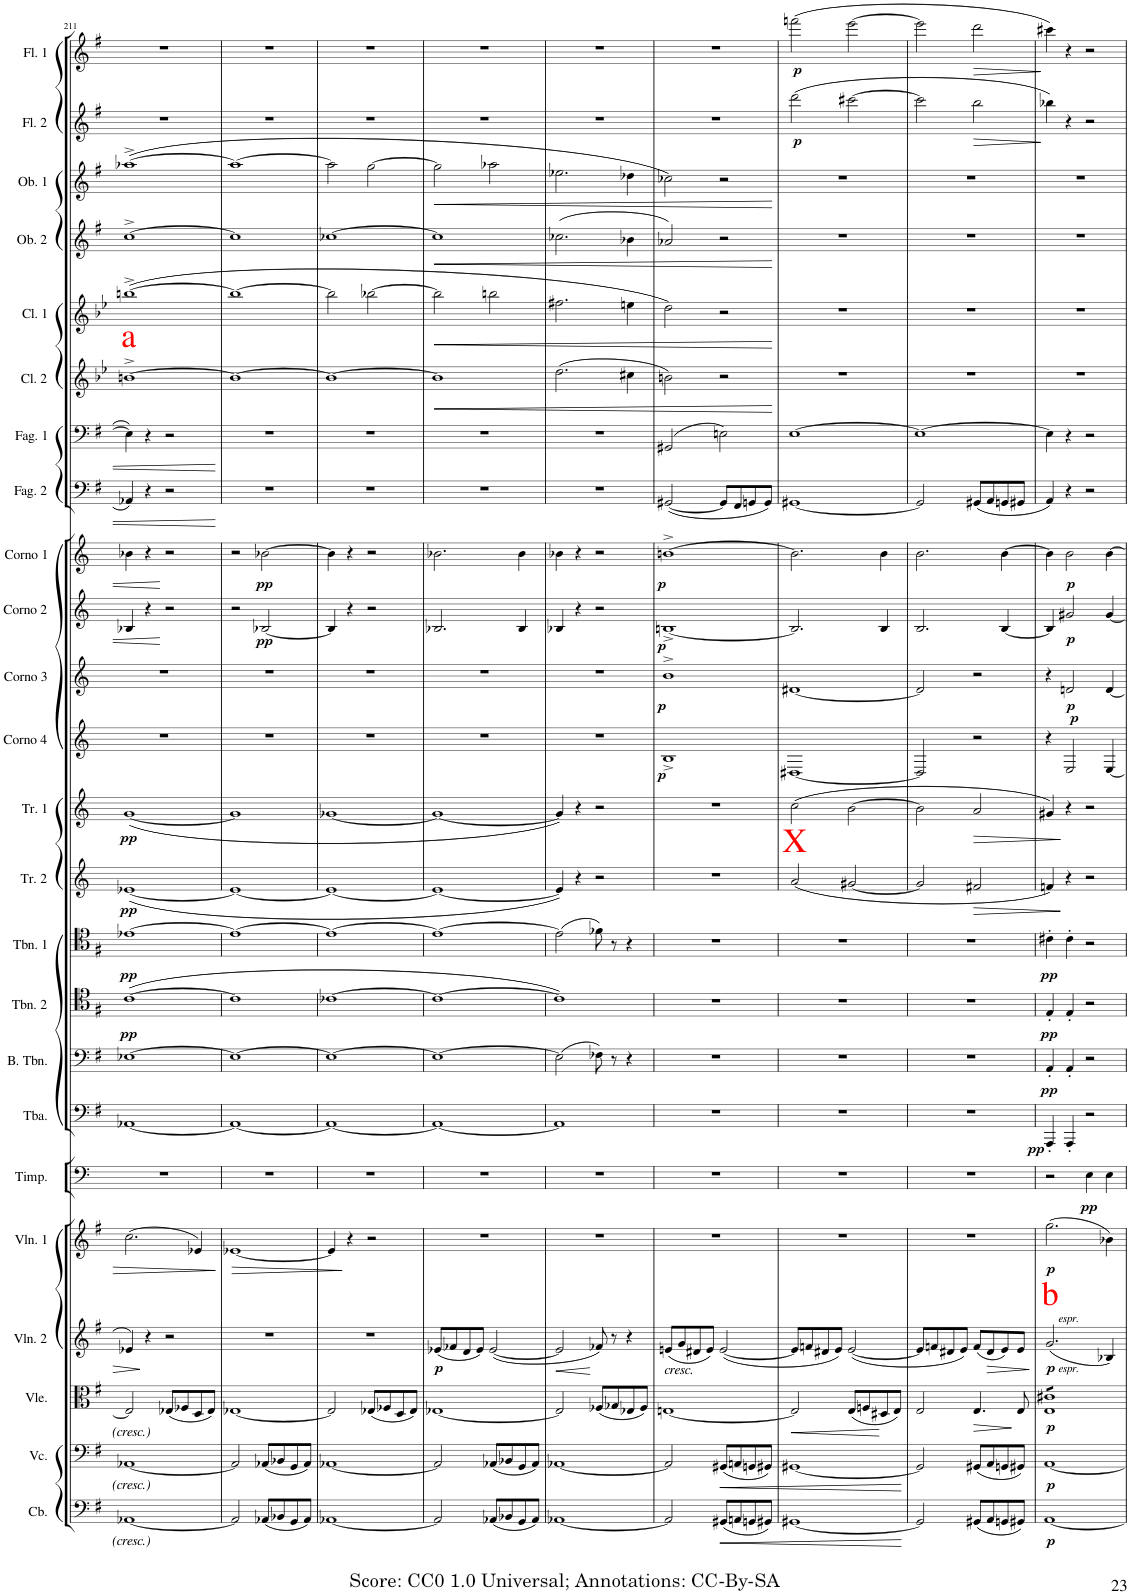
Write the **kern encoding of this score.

**kern	**dynam	**kern	**dynam	**kern	**dynam	**kern	**dynam	**kern	**text	**dynam	**kern	**dynam	**kern	**dynam	**kern	**dynam	**kern	**dynam	**kern	**dynam	**kern	**dynam	**kern	**text	**dynam	**kern	**dynam	**kern	**dynam	**kern	**dynam	**kern	**dynam	**kern	**kern	**kern	**dynam	**kern	**text	**dynam	**kern	**dynam	**kern	**dynam	**kern	**dynam	**kern	**dynam
*part24	*part24	*part23	*part23	*part22	*part22	*part21	*part21	*part20	*part20	*part20	*part19	*part19	*part18	*part18	*part17	*part17	*part16	*part16	*part15	*part15	*part14	*part14	*part13	*part13	*part13	*part12	*part12	*part11	*part11	*part10	*part10	*part9	*part9	*part8	*part7	*part6	*part6	*part5	*part5	*part5	*part4	*part4	*part3	*part3	*part2	*part2	*part1	*part1
*staff24	*staff24	*staff23	*staff23	*staff22	*staff22	*staff21	*staff21	*staff20	*staff20	*staff20	*staff19	*staff19	*staff18	*staff18	*staff17	*staff17	*staff16	*staff16	*staff15	*staff15	*staff14	*staff14	*staff13	*staff13	*staff13	*staff12	*staff12	*staff11	*staff11	*staff10	*staff10	*staff9	*staff9	*staff8	*staff7	*staff6	*staff6	*staff5	*staff5	*staff5	*staff4	*staff4	*staff3	*staff3	*staff2	*staff2	*staff1	*staff1
*I"Contrabassi	*	*I"Violoncelli	*	*I"Viole	*	*I"Violini 2	*	*I"Violini 1	*	*	*I"Timpani	*	*I"Tuba	*	*I"Bass Trombone	*	*I"Trombone Tenore 2	*	*I"Trombone Tenore 1	*	*I"Trombe in F 2	*	*I"Trombe in F 1	*	*	*I"Corno in F 4	*	*I"Corno in F 3	*	*I"Corno in F 2	*	*I"Corno in F 1	*	*I"Fagotto 2	*I"Fagotto 1	*I"Clarinetto in A 2	*	*I"Clarinetto in A 1	*	*	*I"Oboe 2	*	*I"Oboe 1	*	*I"Flauto 2	*	*I"Flauto 1	*
*I'Cb.	*	*I'Vc.	*	*I'Vle.	*	*I'Vln. 2	*	*I'Vln. 1	*	*	*I'Timp.	*	*I'Tba.	*	*I'B. Tbn.	*	*I'Tbn. 2	*	*I'Tbn. 1	*	*I'Tr. 2	*	*I'Tr. 1	*	*	*I'Corno 4	*	*I'Corno 3	*	*I'Corno 2	*	*I'Corno 1	*	*I'Fag. 2	*I'Fag. 1	*I'Cl. 2	*	*I'Cl. 1	*	*	*I'Ob. 2	*	*I'Ob. 1	*	*I'Fl. 2	*	*I'Fl. 1	*
!!LO:PB:g=z
*clefF4	*	*clefF4	*	*clefC3	*	*clefG2	*	*clefG2	*	*	*clefF4	*	*clefF4	*	*clefF4	*	*clefC4	*	*clefC4	*	*clefG2	*	*clefG2	*	*	*clefG2	*	*clefG2	*	*clefG2	*	*clefG2	*	*clefF4	*clefF4	*clefG2	*	*clefG2	*	*	*clefG2	*	*clefG2	*	*clefG2	*	*clefG2	*
*Trd7c12	*	*	*	*	*	*	*	*	*	*	*	*	*	*	*	*	*	*	*	*	*Trd-3c-5	*	*Trd-3c-5	*	*	*Trd4c7	*	*Trd4c7	*	*Trd4c7	*	*Trd4c7	*	*	*	*Trd2c3	*	*Trd2c3	*	*	*	*	*	*	*	*	*	*
*k[f#]	*	*k[f#]	*	*k[f#]	*	*k[f#]	*	*k[f#]	*	*	*k[]	*	*k[f#]	*	*k[f#]	*	*k[f#]	*	*k[f#]	*	*k[]	*	*k[]	*	*	*k[]	*	*k[]	*	*k[]	*	*k[]	*	*k[f#]	*k[f#]	*k[b-e-]	*	*k[b-e-]	*	*	*k[f#]	*	*k[f#]	*	*k[f#]	*	*k[f#]	*
*M2/2	*	*M2/2	*	*M2/2	*	*M2/2	*	*M2/2	*	*	*M2/2	*	*M2/2	*	*M2/2	*	*M2/2	*	*M2/2	*	*M2/2	*	*M2/2	*	*	*M2/2	*	*M2/2	*	*M2/2	*	*M2/2	*	*M2/2	*M2/2	*M2/2	*	*M2/2	*	*	*M2/2	*	*M2/2	*	*M2/2	*	*M2/2	*
*met(c|)	*	*met(c|)	*	*met(c|)	*	*met(c|)	*	*met(c|)	*	*	*met(c|)	*	*met(c|)	*	*met(c|)	*	*met(c|)	*	*met(c|)	*	*met(c|)	*	*met(c|)	*	*	*met(c|)	*	*met(c|)	*	*met(c|)	*	*met(c|)	*	*met(c|)	*met(c|)	*met(c|)	*	*met(c|)	*	*	*met(c|)	*	*met(c|)	*	*met(c|)	*	*met(c|)	*
=211	=211	=211	=211	=211	=211	=211	=211	=211	=211	=211	=211	=211	=211	=211	=211	=211	=211	=211	=211	=211	=211	=211	=211	=211	=211	=211	=211	=211	=211	=211	=211	=211	=211	=211	=211	=211	=211	=211	=211	=211	=211	=211	=211	=211	=211	=211	=211	=211
!	!	!	!	!	!	!	!	!	!	!	!	!	!	!	!	!	!	!LO:DY:b	!	!LO:DY:b	!	!LO:DY:b	!	!	!LO:DY:b	!	!	!	!	!	!	!	!	!	!	!	!	!	!LO:LY:b:color=#FF0000	!	!	!	!	!	!	!	!	!
[1AA-X	.	[1AA-X	.	2E-/]	.	4e-X/	.	(2.cc\	.	.	1r	.	[1AA-X	.	[1E-X	.	([1c	pp	[1e-X	pp	([1e-X	pp	([1g	.	pp	1r	.	1r	.	4B-X/	.	4b-X\	.	4AA-X/	4E-\]	[1bn^	.	([1bbn^	a	.	[1cc^	.	([1aa-X^	.	1r	.	1r	.
.	.	.	.	.	.	4r	.	.	.	.	.	.	.	.	.	.	.	.	.	.	.	.	.	.	.	.	.	.	.	4r	.	4r	.	4r	4r	.	.	.	.	.	.	.	.	.	.	.	.	.
.	.	.	.	(8E-X/L	.	2r	.	.	.	.	.	.	.	.	.	.	.	.	.	.	.	.	.	.	.	.	.	.	.	2r	.	2r	.	2r	2r	.	.	.	.	.	.	.	.	.	.	.	.	.
.	.	.	.	8F-X/	.	.	.	.	.	.	.	.	.	.	.	.	.	.	.	.	.	.	.	.	.	.	.	.	.	.	.	.	.	.	.	.	.	.	.	.	.	.	.	.	.	.	.	.
.	.	.	.	8D/	.	.	.	4e-X/)	.	.	.	.	.	.	.	.	.	.	.	.	.	.	.	.	.	.	.	.	.	.	.	.	.	.	.	.	.	.	.	.	.	.	.	.	.	.	.	.
.	.	.	.	8E-/J)	.	.	.	.	.	.	.	.	.	.	.	.	.	.	.	.	.	.	.	.	.	.	.	.	.	.	.	.	.	.	.	.	.	.	.	.	.	.	.	.	.	.	.	.
=212	=212	=212	=212	=212	=212	=212	=212	=212	=212	=212	=212	=212	=212	=212	=212	=212	=212	=212	=212	=212	=212	=212	=212	=212	=212	=212	=212	=212	=212	=212	=212	=212	=212	=212	=212	=212	=212	=212	=212	=212	=212	=212	=212	=212	=212	=212	=212	=212
!	!	!	!	!	!	!	!	!	!	!LO:HP:b	!	!	!	!	!	!	!	!	!	!	!	!	!	!	!	!	!	!	!	!	!	!	!	!	!	!	!	!	!	!	!	!	!	!	!	!	!	!
2AA-/]	.	2AA-/]	.	[1E-X	.	1r	.	[1e-X	.	>	1r	.	1AA-_	.	1E-_	.	1c]	.	1e-_	.	1e-_	.	1g]	.	.	1r	.	1r	.	2r	.	2r	.	1r	1r	1b_	.	1bb_	.	.	1cc]	.	1aa-_	.	1r	.	1r	.
!	!	!	!	!	!	!	!	!	!	!	!	!	!	!	!	!	!	!	!	!	!	!	!	!	!	!	!	!	!	!	!LO:DY:b	!	!LO:DY:b	!	!	!	!	!	!	!	!	!	!	!	!	!	!	!
(8AA-X/L	.	(8AA-X/L	.	.	.	.	.	.	.	.	.	.	.	.	.	.	.	.	.	.	.	.	.	.	.	.	.	.	.	[2B-X/	pp	[2b-X\	pp	.	.	.	.	.	.	.	.	.	.	.	.	.	.	.
8BB-X/	.	8BB-X/	.	.	.	.	.	.	.	.	.	.	.	.	.	.	.	.	.	.	.	.	.	.	.	.	.	.	.	.	.	.	.	.	.	.	.	.	.	.	.	.	.	.	.	.	.	.
8GG/	.	8GG/	.	.	.	.	.	.	.	.	.	.	.	.	.	.	.	.	.	.	.	.	.	.	.	.	.	.	.	.	.	.	.	.	.	.	.	.	.	.	.	.	.	.	.	.	.	.
8AA-/J)	.	8AA-/J)	.	.	.	.	.	.	.	.	.	.	.	.	.	.	.	.	.	.	.	.	.	.	.	.	.	.	.	.	.	.	.	.	.	.	.	.	.	.	.	.	.	.	.	.	.	.
=213	=213	=213	=213	=213	=213	=213	=213	=213	=213	=213	=213	=213	=213	=213	=213	=213	=213	=213	=213	=213	=213	=213	=213	=213	=213	=213	=213	=213	=213	=213	=213	=213	=213	=213	=213	=213	=213	=213	=213	=213	=213	=213	=213	=213	=213	=213	=213	=213
[1AA-X	.	[1AA-X	.	2E-/]	.	1r	.	4e-/]	.	.	1r	.	1AA-_	.	1E-_	.	[1c-X	.	1e-_	.	1e-_	.	[1g-X	.	.	1r	.	1r	.	4B-/]	.	4b-\]	.	1r	1r	1b_	.	2bb\]	.	.	[1cc-X	.	2aa-\]	.	1r	.	1r	.
.	.	.	.	.	.	.	.	4r	.	]	.	.	.	.	.	.	.	.	.	.	.	.	.	.	.	.	.	.	.	4r	.	4r	.	.	.	.	.	.	.	.	.	.	.	.	.	.	.	.
.	.	.	.	(8E-X/L	.	.	.	2r	.	.	.	.	.	.	.	.	.	.	.	.	.	.	.	.	.	.	.	.	.	2r	.	2r	.	.	.	.	.	[2bb-X\	.	.	.	.	[2gg\	.	.	.	.	.
.	.	.	.	8F-X/	.	.	.	.	.	.	.	.	.	.	.	.	.	.	.	.	.	.	.	.	.	.	.	.	.	.	.	.	.	.	.	.	.	.	.	.	.	.	.	.	.	.	.	.
.	.	.	.	8D/	.	.	.	.	.	.	.	.	.	.	.	.	.	.	.	.	.	.	.	.	.	.	.	.	.	.	.	.	.	.	.	.	.	.	.	.	.	.	.	.	.	.	.	.
.	.	.	.	8E-/J)	.	.	.	.	.	.	.	.	.	.	.	.	.	.	.	.	.	.	.	.	.	.	.	.	.	.	.	.	.	.	.	.	.	.	.	.	.	.	.	.	.	.	.	.
=214	=214	=214	=214	=214	=214	=214	=214	=214	=214	=214	=214	=214	=214	=214	=214	=214	=214	=214	=214	=214	=214	=214	=214	=214	=214	=214	=214	=214	=214	=214	=214	=214	=214	=214	=214	=214	=214	=214	=214	=214	=214	=214	=214	=214	=214	=214	=214	=214
!	!	!	!	!	!	!	!LO:DY:b	!	!	!	!	!	!	!	!	!	!	!	!	!	!	!	!	!	!	!	!	!	!	!	!	!	!	!	!	!	!LO:HP:b	!	!	!LO:HP:b	!	!LO:HP:b	!	!LO:HP:b	!	!	!	!
2AA-/]	.	2AA-/]	.	[1E-X	.	(8e-X/L	p	1r	.	.	1r	.	1AA-_	.	1E-_	.	1c-_	.	1e-_	.	1e-_	.	1g-_	.	.	1r	.	1r	.	2.B-X/	.	2.b-X\	.	1r	1r	1b]	<	2bb-\]	.	<	1cc-]	<	2gg\]	<	1r	.	1r	.
.	.	.	.	.	.	8f-X/	.	.	.	.	.	.	.	.	.	.	.	.	.	.	.	.	.	.	.	.	.	.	.	.	.	.	.	.	.	.	.	.	.	.	.	.	.	.	.	.	.	.
.	.	.	.	.	.	8d/	.	.	.	.	.	.	.	.	.	.	.	.	.	.	.	.	.	.	.	.	.	.	.	.	.	.	.	.	.	.	.	.	.	.	.	.	.	.	.	.	.	.
.	.	.	.	.	.	8e-/J)	.	.	.	.	.	.	.	.	.	.	.	.	.	.	.	.	.	.	.	.	.	.	.	.	.	.	.	.	.	.	.	.	.	.	.	.	.	.	.	.	.	.
(8AA-X/L	.	(8AA-X/L	.	.	.	([2e-/	.	.	.	.	.	.	.	.	.	.	.	.	.	.	.	.	.	.	.	.	.	.	.	.	.	.	.	.	.	.	.	2bbn\	.	.	.	.	2aa-X\	.	.	.	.	.
8BB-X/	.	8BB-X/	.	.	.	.	.	.	.	.	.	.	.	.	.	.	.	.	.	.	.	.	.	.	.	.	.	.	.	.	.	.	.	.	.	.	.	.	.	.	.	.	.	.	.	.	.	.
8GG/	.	8GG/	.	.	.	.	.	.	.	.	.	.	.	.	.	.	.	.	.	.	.	.	.	.	.	.	.	.	.	4B-/	.	4b-\	.	.	.	.	.	.	.	.	.	.	.	.	.	.	.	.
8AA-/J)	.	8AA-/J)	.	.	.	.	.	.	.	.	.	.	.	.	.	.	.	.	.	.	.	.	.	.	.	.	.	.	.	.	.	.	.	.	.	.	.	.	.	.	.	.	.	.	.	.	.	.
=215	=215	=215	=215	=215	=215	=215	=215	=215	=215	=215	=215	=215	=215	=215	=215	=215	=215	=215	=215	=215	=215	=215	=215	=215	=215	=215	=215	=215	=215	=215	=215	=215	=215	=215	=215	=215	=215	=215	=215	=215	=215	=215	=215	=215	=215	=215	=215	=215
!	!	!	!	!	!	!	!LO:HP:b	!	!	!	!	!	!	!	!	!	!	!	!	!	!	!	!	!	!	!	!	!	!	!	!	!	!	!	!	!	!	!	!	!	!	!	!	!	!	!	!	!
[1AA-X	.	[1AA-X	.	2E-/]	.	2e-/]	<	1r	.	.	1r	.	1AA-]	.	(2E-\]	.	1c-])	.	(2e-\]	.	4e-/])	.	4g-/])	.	.	1r	.	1r	.	4B-X/	.	4b-X\	.	1r	1r	(2.dd\	.	2.ff#X\	.	.	(2.cc-X\	.	2.ee-X\	.	1r	.	1r	.
.	.	.	.	.	.	.	.	.	.	.	.	.	.	.	.	.	.	.	.	.	4r	.	4r	.	.	.	.	.	.	4r	.	4r	.	.	.	.	.	.	.	.	.	.	.	.	.	.	.	.
.	.	.	.	(8F-X/L	.	8f-X/)	[	.	.	.	.	.	.	.	8F-X\)	.	.	.	8f-X\)	.	2r	.	2r	.	.	.	.	.	.	2r	.	2r	.	.	.	.	.	.	.	.	.	.	.	.	.	.	.	.
.	.	.	.	8G-X/	.	8r	.	.	.	.	.	.	.	.	8r	.	.	.	8r	.	.	.	.	.	.	.	.	.	.	.	.	.	.	.	.	.	.	.	.	.	.	.	.	.	.	.	.	.
.	.	.	.	8E-X/	.	4r	.	.	.	.	.	.	.	.	4r	.	.	.	4r	.	.	.	.	.	.	.	.	.	.	.	.	.	.	.	.	4cc#X\	.	4een\	.	.	4b-X\	.	4dd-X\	.	.	.	.	.
.	.	.	.	8F-/J)	.	.	.	.	.	.	.	.	.	.	.	.	.	.	.	.	.	.	.	.	.	.	.	.	.	.	.	.	.	.	.	.	.	.	.	.	.	.	.	.	.	.	.	.
=216	=216	=216	=216	=216	=216	=216	=216	=216	=216	=216	=216	=216	=216	=216	=216	=216	=216	=216	=216	=216	=216	=216	=216	=216	=216	=216	=216	=216	=216	=216	=216	=216	=216	=216	=216	=216	=216	=216	=216	=216	=216	=216	=216	=216	=216	=216	=216	=216
!	!	!	!	!	!	!LO:TX:b:i:t=cresc.	!	!	!	!	!	!	!	!	!	!	!	!	!	!	!	!	!	!	!	!	!	!	!	!	!	!	!	!	!	!	!	!	!	!	!	!	!	!	!	!	!	!
!	!	!	!	!	!	!	!	!	!	!	!	!	!	!	!	!	!	!	!	!	!	!	!	!	!	!	!LO:DY:b	!	!LO:DY:b	!	!LO:DY:b	!	!LO:DY:b	!	!	!	!	!	!	!	!	!	!	!	!	!	!	!
2AA-/]	.	2AA-/]	.	[1En	.	(8en/L	.	1r	.	.	1r	.	1r	.	1r	.	1r	.	1r	.	1r	.	1r	.	.	1B^	p	1b^	p	[1Bn^	p	[1bn^	p	([2GG#X/	(2GG#X/	2bn\)	.	2dd\)	.	.	2a-X/)	.	2cc-X\)	.	1r	.	1r	.
.	.	.	.	.	.	8g/	.	.	.	.	.	.	.	.	.	.	.	.	.	.	.	.	.	.	.	.	.	.	.	.	.	.	.	.	.	.	.	.	.	.	.	.	.	.	.	.	.	.
.	.	.	.	.	.	8d#X/	.	.	.	.	.	.	.	.	.	.	.	.	.	.	.	.	.	.	.	.	.	.	.	.	.	.	.	.	.	.	.	.	.	.	.	.	.	.	.	.	.	.
.	.	.	.	.	.	8e/J)	.	.	.	.	.	.	.	.	.	.	.	.	.	.	.	.	.	.	.	.	.	.	.	.	.	.	.	.	.	.	.	.	.	.	.	.	.	.	.	.	.	.
!	!LO:HP:b	!	!LO:HP:b	!	!	!	!	!	!	!	!	!	!	!	!	!	!	!	!	!	!	!	!	!	!	!	!	!	!	!	!	!	!	!	!	!	!	!	!	!	!	!	!	!	!	!	!	!
(8GG#X/L	<	(8GG#X/L	<	.	.	([2e/	.	.	.	.	.	.	.	.	.	.	.	.	.	.	.	.	.	.	.	.	.	.	.	.	.	.	.	8GG#/L]	2En\)	2r	.	2r	.	.	2r	.	2r	.	.	.	.	.
8AAn/	.	8AAn/	.	.	.	.	.	.	.	.	.	.	.	.	.	.	.	.	.	.	.	.	.	.	.	.	.	.	.	.	.	.	.	8FF#/	.	.	.	.	.	.	.	.	.	.	.	.	.	.
8GGn/	.	8GGn/	.	.	.	.	.	.	.	.	.	.	.	.	.	.	.	.	.	.	.	.	.	.	.	.	.	.	.	.	.	.	.	8GGn/	.	.	.	.	.	.	.	.	.	.	.	.	.	.
8GG#X/J)	.	8GG#X/J)	.	.	.	.	.	.	.	.	.	.	.	.	.	.	.	.	.	.	.	.	.	.	.	.	.	.	.	.	.	.	.	8GG/J)	.	.	.	.	.	.	.	.	.	.	.	.	.	.
.	.	.	.	.	.	.	.	.	.	.	.	.	.	.	.	.	.	.	.	.	.	.	.	.	.	.	.	.	.	.	.	.	.	.	.	.	[	.	.	[	.	[	.	[	.	.	.	.
=217	=217	=217	=217	=217	=217	=217	=217	=217	=217	=217	=217	=217	=217	=217	=217	=217	=217	=217	=217	=217	=217	=217	=217	=217	=217	=217	=217	=217	=217	=217	=217	=217	=217	=217	=217	=217	=217	=217	=217	=217	=217	=217	=217	=217	=217	=217	=217	=217
!	!	!	!	!	!LO:HP:b	!	!	!	!	!	!	!	!	!	!	!	!	!	!	!	!	!	!	!LO:LY:b:color=#FF0000	!	!	!	!	!	!	!	!	!	!	!	!	!	!	!	!	!	!	!	!	!	!LO:DY:b	!	!LO:DY:b
[1GG#X	.	[1GG#X	.	2E/]	<	8e/L]	.	1r	.	.	1r	.	1r	.	1r	.	1r	.	1r	.	(2a/	.	(2cc\	X	.	[1D#X	.	[1d#X	.	2.B/]	.	2.b\]	.	[1GG#X	[1E	1r	.	1r	.	.	1r	.	1r	.	(2ddd\	p	(2fffn\	p
.	.	.	.	.	.	8fn/	.	.	.	.	.	.	.	.	.	.	.	.	.	.	.	.	.	.	.	.	.	.	.	.	.	.	.	.	.	.	.	.	.	.	.	.	.	.	.	.	.	.
.	.	.	.	.	.	8d#X/	.	.	.	.	.	.	.	.	.	.	.	.	.	.	.	.	.	.	.	.	.	.	.	.	.	.	.	.	.	.	.	.	.	.	.	.	.	.	.	.	.	.
.	.	.	.	.	.	8e/J)	.	.	.	.	.	.	.	.	.	.	.	.	.	.	.	.	.	.	.	.	.	.	.	.	.	.	.	.	.	.	.	.	.	.	.	.	.	.	.	.	.	.
.	.	.	.	(8E/L	.	([2e/	.	.	.	.	.	.	.	.	.	.	.	.	.	.	[2g#X/	.	[2b\	.	.	.	.	.	.	.	.	.	.	.	.	.	.	.	.	.	.	.	.	.	[2ccc#X\	.	[2eee\	.
.	.	.	.	8Fn/	.	.	.	.	.	.	.	.	.	.	.	.	.	.	.	.	.	.	.	.	.	.	.	.	.	.	.	.	.	.	.	.	.	.	.	.	.	.	.	.	.	.	.	.
.	.	.	.	8D#X/	.	.	.	.	.	.	.	.	.	.	.	.	.	.	.	.	.	.	.	.	.	.	.	.	.	4B/	.	4b\	.	.	.	.	.	.	.	.	.	.	.	.	.	.	.	.
.	.	.	.	8E/J)	.	.	.	.	.	.	.	.	.	.	.	.	.	.	.	.	.	.	.	.	.	.	.	.	.	.	.	.	.	.	.	.	.	.	.	.	.	.	.	.	.	.	.	.
.	[	.	[	.	[	.	.	.	.	.	.	.	.	.	.	.	.	.	.	.	.	.	.	.	.	.	.	.	.	.	.	.	.	.	.	.	.	.	.	.	.	.	.	.	.	.	.	.
=218	=218	=218	=218	=218	=218	=218	=218	=218	=218	=218	=218	=218	=218	=218	=218	=218	=218	=218	=218	=218	=218	=218	=218	=218	=218	=218	=218	=218	=218	=218	=218	=218	=218	=218	=218	=218	=218	=218	=218	=218	=218	=218	=218	=218	=218	=218	=218	=218
2GG#/]	.	2GG#/]	.	2E/	.	8e/L]	.	1r	.	.	1r	.	1r	.	1r	.	1r	.	1r	.	2g#/]	.	2b\]	.	.	2D#/]	.	2d#/]	.	2.B/	.	2.b\	.	2GG#/]	1E_	1r	.	1r	.	.	1r	.	1r	.	2ccc#\]	.	2eee\]	.
.	.	.	.	.	.	8fn/	.	.	.	.	.	.	.	.	.	.	.	.	.	.	.	.	.	.	.	.	.	.	.	.	.	.	.	.	.	.	.	.	.	.	.	.	.	.	.	.	.	.
.	.	.	.	.	.	8d#X/	.	.	.	.	.	.	.	.	.	.	.	.	.	.	.	.	.	.	.	.	.	.	.	.	.	.	.	.	.	.	.	.	.	.	.	.	.	.	.	.	.	.
.	.	.	.	.	.	8e/J)	.	.	.	.	.	.	.	.	.	.	.	.	.	.	.	.	.	.	.	.	.	.	.	.	.	.	.	.	.	.	.	.	.	.	.	.	.	.	.	.	.	.
!	!	!	!	!	!LO:HP:b	!	!	!	!	!	!	!	!	!	!	!	!	!	!	!	!	!LO:HP:b	!	!	!LO:HP:b	!	!	!	!	!	!	!	!	!	!	!	!	!	!	!	!	!	!	!	!	!LO:HP:b	!	!LO:HP:b
(8GG#X/L	.	(8GG#X/L	.	4.E/	>	(8f/L	.	.	.	.	.	.	.	.	.	.	.	.	.	.	2f#X/	>	2a/	.	>	2r	.	2r	.	.	.	.	.	(8GG#X/L	.	.	.	.	.	.	.	.	.	.	2bb\	>	2ddd\	>
!	!	!	!	!	!	!	!LO:HP:b	!	!	!	!	!	!	!	!	!	!	!	!	!	!	!	!	!	!	!	!	!	!	!	!	!	!	!	!	!	!	!	!	!	!	!	!	!	!	!	!	!
8AA/	.	8AA/	.	.	.	8d#/	>	.	.	.	.	.	.	.	.	.	.	.	.	.	.	.	.	.	.	.	.	.	.	.	.	.	.	8AA/	.	.	.	.	.	.	.	.	.	.	.	.	.	.
8GGn/	.	8GGn/	.	.	.	8e/)	.	.	.	.	.	.	.	.	.	.	.	.	.	.	.	.	.	.	.	.	.	.	.	[4B/	.	[4b\	.	8GGn/	.	.	.	.	.	.	.	.	.	.	.	.	.	.
8GG#X/J)	.	8GG#X/J)	.	8E/	]	8e/J	.	.	.	.	.	.	.	.	.	.	.	.	.	.	.	.	.	.	.	.	.	.	.	.	.	.	.	8GG#X/J	.	.	.	.	.	.	.	.	.	.	.	.	.	.
.	.	.	.	.	.	.	]	.	.	.	.	.	.	.	.	.	.	.	.	.	.	.	.	.	.	.	.	.	.	.	.	.	.	.	.	.	.	.	.	.	.	.	.	.	.	.	.	.
=219	=219	=219	=219	=219	=219	=219	=219	=219	=219	=219	=219	=219	=219	=219	=219	=219	=219	=219	=219	=219	=219	=219	=219	=219	=219	=219	=219	=219	=219	=219	=219	=219	=219	=219	=219	=219	=219	=219	=219	=219	=219	=219	=219	=219	=219	=219	=219	=219
!	!	!	!	!	!	!	!	!LO:TX:b:i:t=espr.	!	!	!	!	!	!	!	!	!	!	!	!	!	!	!	!	!	!	!	!	!	!	!	!	!	!	!	!	!	!	!	!	!	!	!	!	!	!	!	!
!	!	!	!	!	!	!LO:TX:b:i:t=espr.	!	!	!	!	!	!	!	!	!	!	!	!	!	!	!	!	!	!	!	!	!	!	!	!	!	!	!	!	!	!	!	!	!	!	!	!	!	!	!	!	!	!
!	!LO:DY:b	!	!LO:DY:b	!	!LO:DY:b	!	!LO:DY:b	!	!LO:LY:b:color=#FF0000	!LO:DY:b	!	!	!	!LO:DY:b	!	!LO:DY:b	!	!LO:DY:b	!	!LO:DY:b	!	!	!	!	!	!	!	!	!	!	!	!	!	!	!	!	!	!	!	!	!	!	!	!	!	!	!	!
*	*	*	*	*tremolo	*	*	*	*	*	*	*	*	*	*	*	*	*	*	*	*	*	*	*	*	*	*	*	*	*	*	*	*	*	*	*	*	*	*	*	*	*	*	*	*	*	*	*	*
[1AA	p	[1AA	p	8E 8c#XL	p	(2.g/	p	(2.gg\	b	p	2r	.	4AAA'/	pp	4AA'/	pp	4E'/	pp	4c#X'\	pp	4fn/)	.	4g#X/)	.	.	4r	.	4r	.	4B/]	.	4b\]	.	4AA/)	4E\]	1r	.	1r	.	.	1r	.	1r	.	4bb-X\)	.	4ccc#X\)	.
.	.	.	.	8E 8c#X	.	.	.	.	.	.	.	.	.	.	.	.	.	.	.	.	.	.	.	.	.	.	.	.	.	.	.	.	.	.	.	.	.	.	.	.	.	.	.	.	.	.	.	.
!	!	!	!	!	!	!	!	!	!	!	!	!	!	!	!	!	!	!	!	!	!	!	!	!	!	!	!LO:DY:a	!	!LO:DY:b	!	!LO:DY:b	!	!LO:DY:b	!	!	!	!	!	!	!	!	!	!	!	!	!	!	!
.	.	.	.	8E 8c#X	.	.	.	.	.	.	.	.	4AAA'/	.	4AA'/	.	4E'/	.	4c#'\	.	4r	]	4r	.	]	2E/	p	2dn/	p	2g#X/	p	2b\	p	4r	4r	.	.	.	.	.	.	.	.	.	4r	]	4r	]
.	.	.	.	8E 8c#X	.	.	.	.	.	.	.	.	.	.	.	.	.	.	.	.	.	.	.	.	.	.	.	.	.	.	.	.	.	.	.	.	.	.	.	.	.	.	.	.	.	.	.	.
!	!	!	!	!	!	!	!	!	!	!	!	!LO:DY:b	!	!	!	!	!	!	!	!	!	!	!	!	!	!	!	!	!	!	!	!	!	!	!	!	!	!	!	!	!	!	!	!	!	!	!	!
.	.	.	.	8E 8c#X	.	.	.	.	.	.	4E\	pp	2r	.	2r	.	2r	.	2r	.	2r	.	2r	.	.	.	.	.	.	.	.	.	.	2r	2r	.	.	.	.	.	.	.	.	.	2r	.	2r	.
.	.	.	.	8E 8c#X	.	.	.	.	.	.	.	.	.	.	.	.	.	.	.	.	.	.	.	.	.	.	.	.	.	.	.	.	.	.	.	.	.	.	.	.	.	.	.	.	.	.	.	.
.	.	.	.	8E 8c#X	.	4B-X/)	.	4b-X\)	.	.	4E\	.	.	.	.	.	.	.	.	.	.	.	.	.	.	[4E/	.	[4d/	.	[4g#/	.	[4b\	.	.	.	.	.	.	.	.	.	.	.	.	.	.	.	.
.	.	.	.	8E 8c#XJ	.	.	.	.	.	.	.	.	.	.	.	.	.	.	.	.	.	.	.	.	.	.	.	.	.	.	.	.	.	.	.	.	.	.	.	.	.	.	.	.	.	.	.	.
*	*	*	*	*Xtremolo	*	*	*	*	*	*	*	*	*	*	*	*	*	*	*	*	*	*	*	*	*	*	*	*	*	*	*	*	*	*	*	*	*	*	*	*	*	*	*	*	*	*	*	*
=	=	=	=	=	=	=	=	=	=	=	=	=	=	=	=	=	=	=	=	=	=	=	=	=	=	=	=	=	=	=	=	=	=	=	=	=	=	=	=	=	=	=	=	=	=	=	=	=
*-	*-	*-	*-	*-	*-	*-	*-	*-	*-	*-	*-	*-	*-	*-	*-	*-	*-	*-	*-	*-	*-	*-	*-	*-	*-	*-	*-	*-	*-	*-	*-	*-	*-	*-	*-	*-	*-	*-	*-	*-	*-	*-	*-	*-	*-	*-	*-	*-
